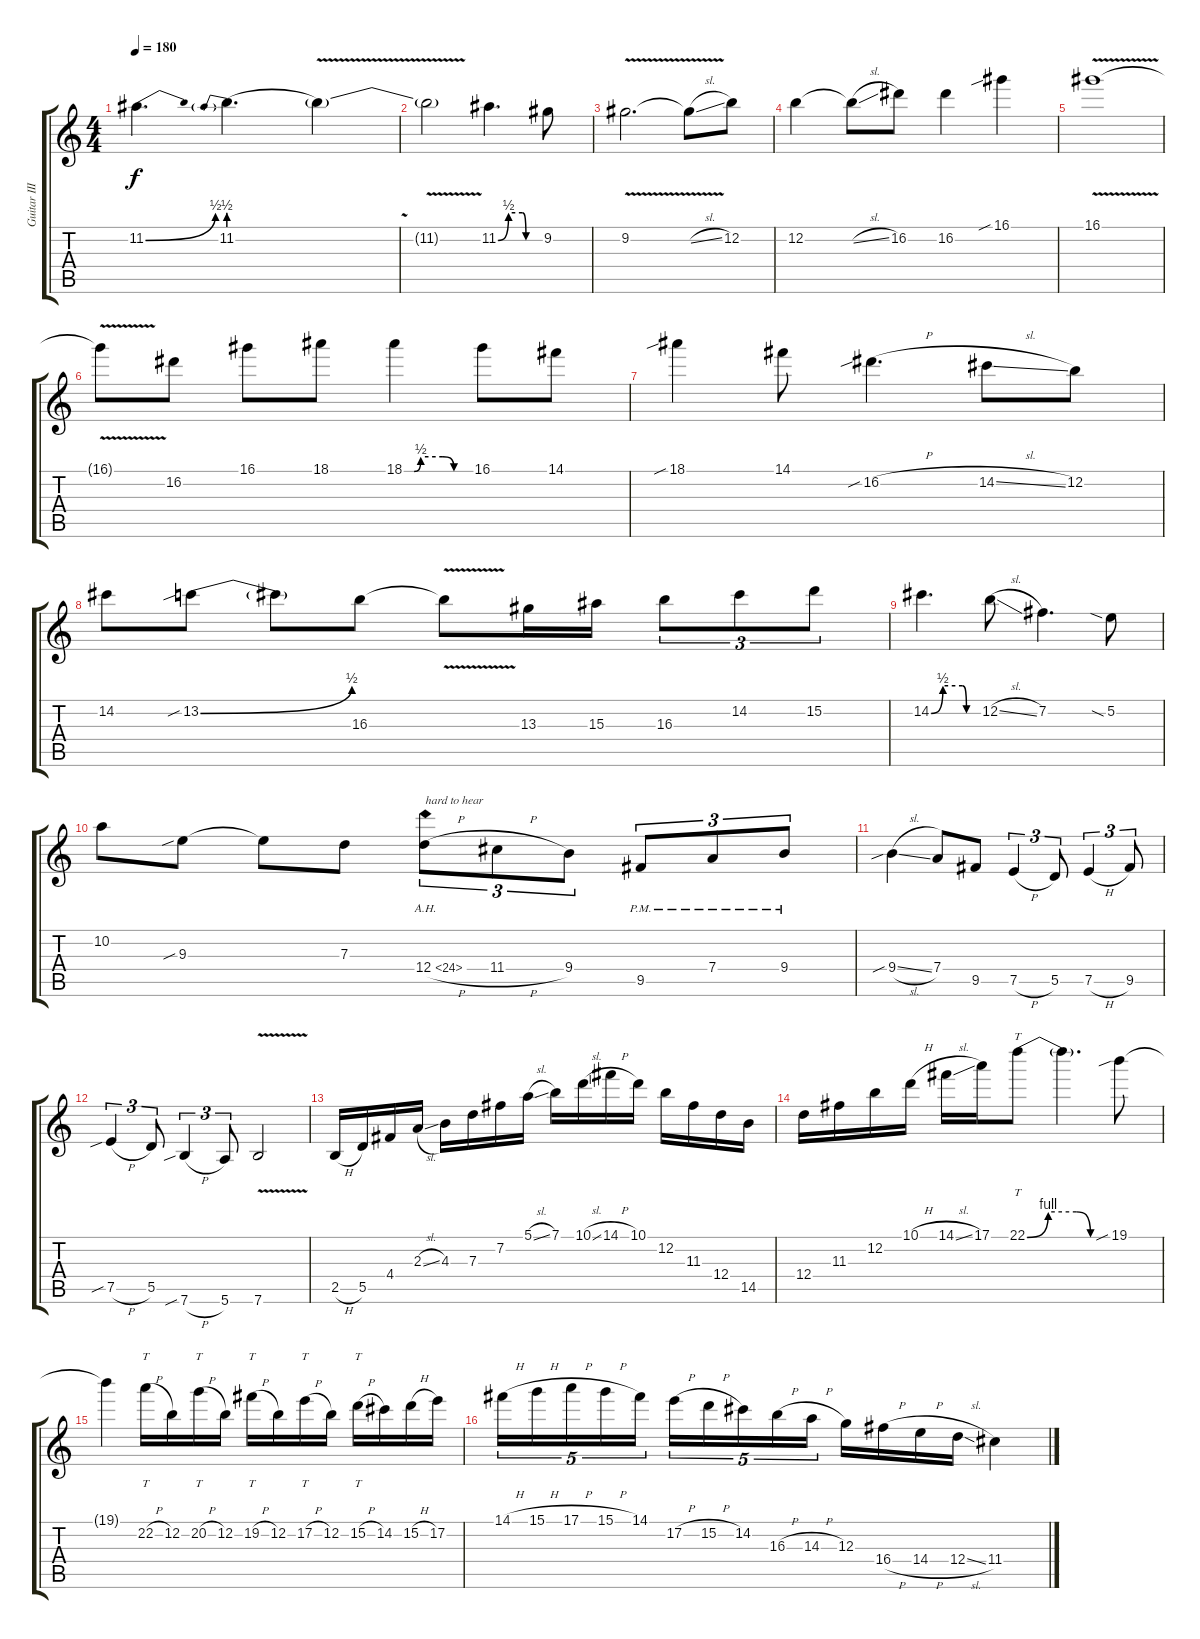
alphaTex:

\track ("Guitar III (Lead)" "Guitar III") {instrument overdrivenguitar}
\staff {score tabs}
\tuning (E4 B3 G3 D3 A2 E2) {hide}
\ts (4 4)
\tempo 180
\clef g2
\ks c
11.2{be (bend 0 0 60 2)}.4{d dy f} 11.2{be (prebend 0 2 60 2)}.4{d} 11.2{v t}.4 |
11.2{t}.2 11.2{be (custom 0 0 15 2 35 2 40 0 50 0 60 0)}.4{d} 9.2.8 |
9.2{v}.2{d} 9.2{sl t}.8 12.2.8 |
12.2.4 12.2{sl t}.8 16.2.8 16.2.4 16.1{sib}.4 |
16.1{v}.1 |
16.1{t}.8 16.2.8 16.1.8 18.1.8 18.1{be (custom 0 0 9 0 15 2 35 2 45 0 60 0)}.4 16.1.8 14.1.8 |
18.1{sib}.4 14.1.8 16.2{sib h}.4{d} 14.2{sl}.8 12.2.8 |
14.2.8 13.2{be (bend 0 0 60 2) sib}.8 13.2{t}.8 16.3.8 16.3{v t}.8 13.3.16 15.3.16 16.3.8{tu (3 2)} 14.2.8{tu (3 2)} 15.2.8{tu (3 2)} |
14.2{be (custom 0 0 15 2 40 2 45 0 60 0)}.4{d} 12.2{sl}.8 7.2.4{d} 5.2{sia}.8 |
10.2.8 9.3{sib}.8 9.3{t}.8 7.3.8 12.4{ah 12 h}.8{tu (3 2) txt "hard to hear"} 11.4{h}.8{tu (3 2)} 9.4.8{tu (3 2)} 9.5{pm}.8{tu (3 2)} 7.4{pm}.8{tu (3 2)} 9.4{pm}.8{tu (3 2)} |
9.4{sib sl}.4 7.4.8 9.5.8 7.5{h}.4{tu (3 2)} 5.5.8{tu (3 2)} 7.5{h}.4{tu (3 2)} 9.5.8{tu (3 2)} |
7.5{sib h}.4{tu (3 2)} 5.5.8{tu (3 2)} 7.6{sib h}.4{tu (3 2)} 5.6.8{tu (3 2)} 7.6{v}.2 |
2.5{h}.16 5.5.16 4.4.16 2.3{sl}.16 4.3.16 7.3.16 7.2.16 5.1{sl}.16 7.1.16 10.1{sl}.16 14.1{h}.16 10.1.16 12.2.16 11.3.16 12.4.16 14.5.16 |
12.4.16 11.3.16 12.2.16 10.1{h}.16 14.1{sl}.16 17.1.16 22.1{be (custom 0 0 15 4 35 4 45 0 60 0)}.8{tt} 22.1{t}.4{d} 19.1{sib}.8 |
19.1{t}.4 22.2{h}.16{tt} 12.2.16 20.2{h}.16{tt} 12.2.16 19.2{h}.16{tt} 12.2.16 17.2{h}.16{tt} 12.2.16 15.2{h}.16{tt} 14.2.16 15.2{h}.16 17.2.16 |
14.1{h}.16{tu (5 4)} 15.1{h}.16{tu (5 4)} 17.1{h}.16{tu (5 4)} 15.1{h}.16{tu (5 4)} 14.1.16{tu (5 4)} 17.2{h}.16{tu (5 4)} 15.2{h}.16{tu (5 4)} 14.2.16{tu (5 4)} 16.3{h}.16{tu (5 4)} 14.3{h}.16{tu (5 4)} 12.3.16 16.4{h}.16 14.4{h}.16 12.4{sl}.16 11.4.4
